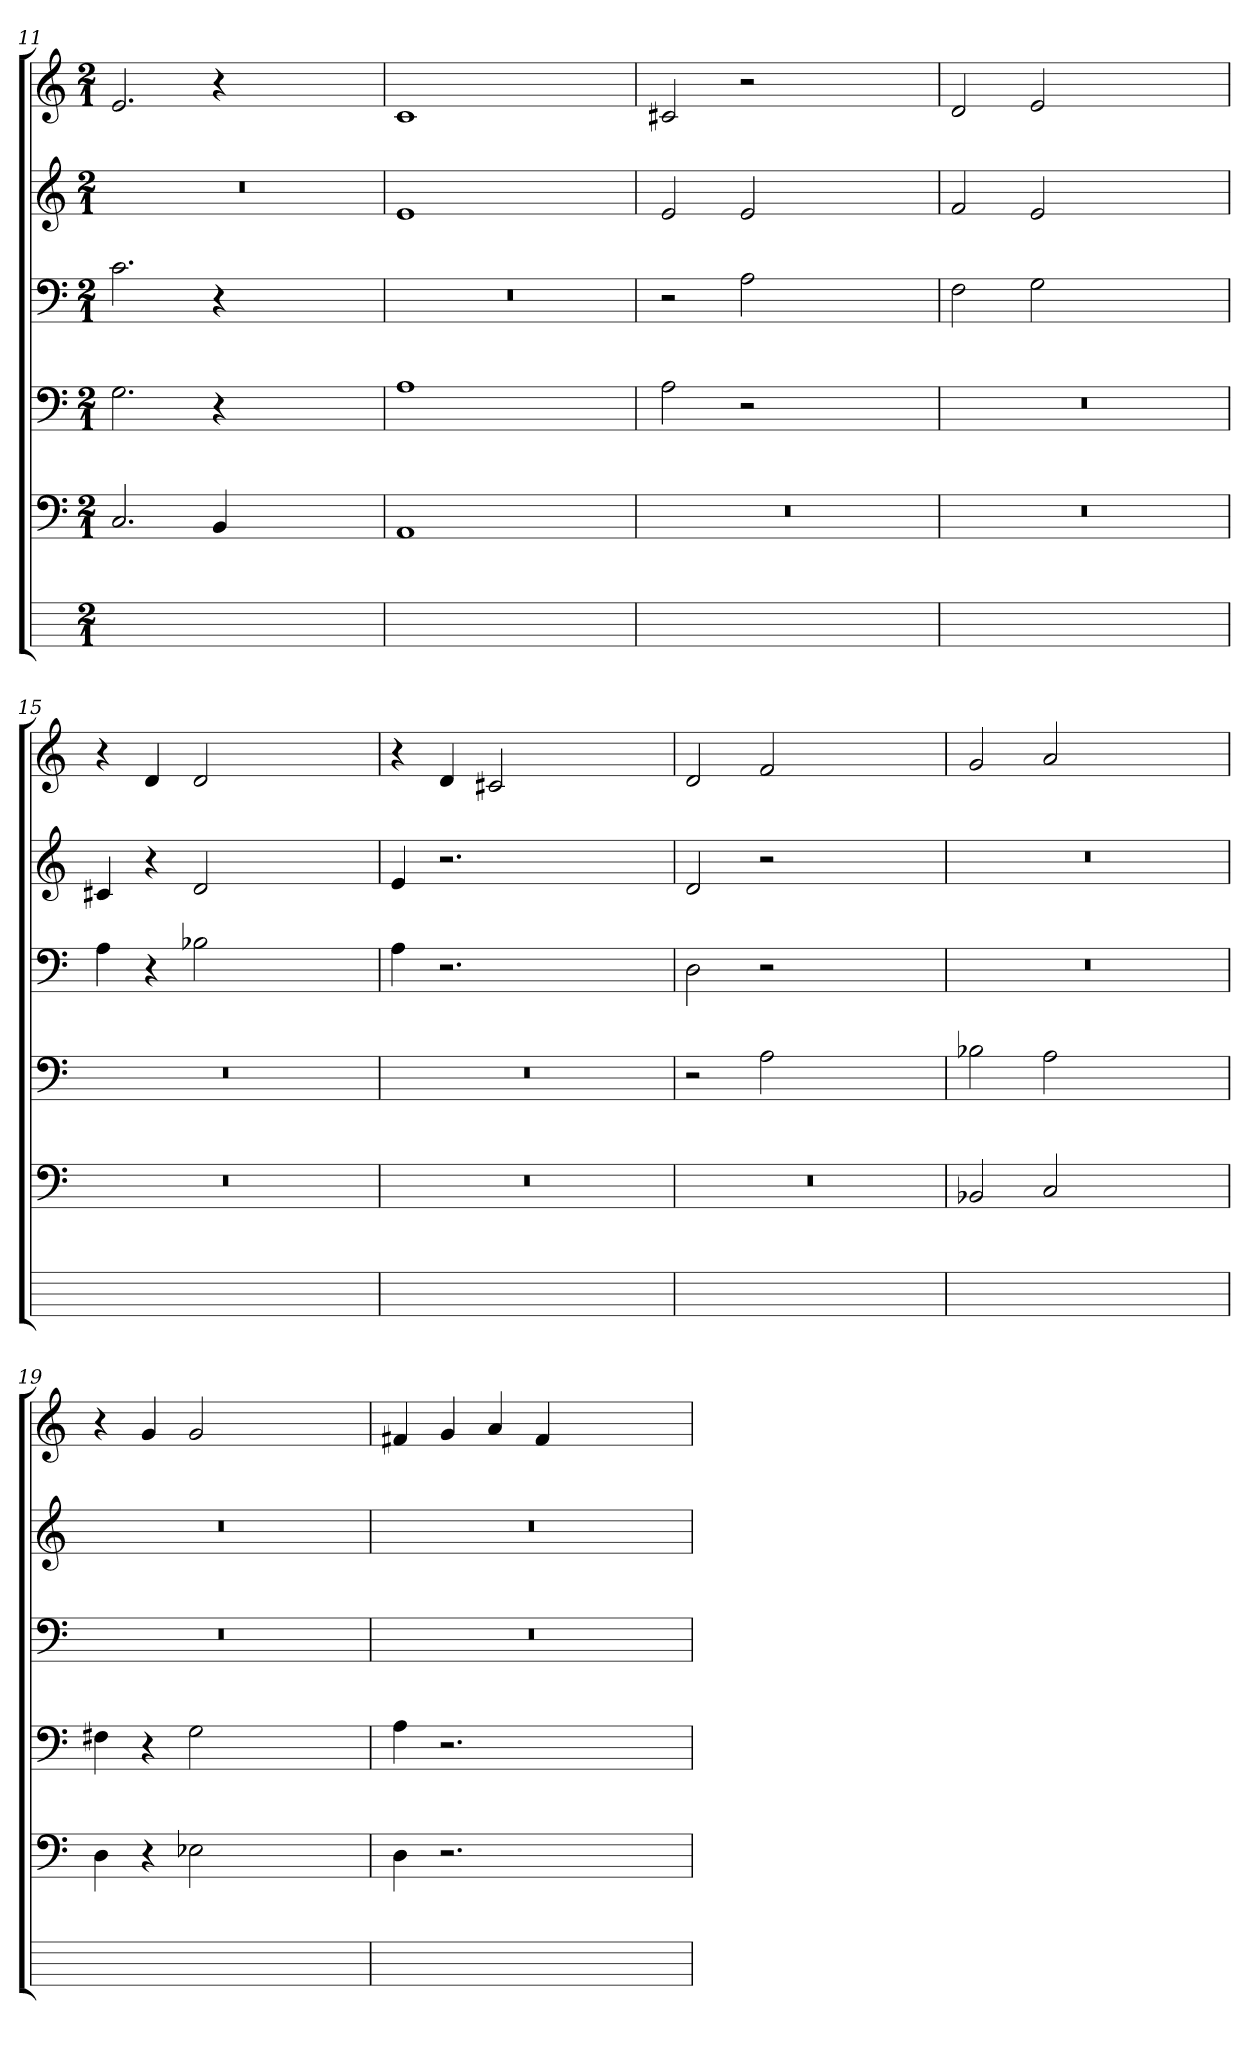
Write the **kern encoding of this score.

**kern	**kern	**kern	**kern	**kern	**kern
*part6	*part5	*part4	*part3	*part2	*part1
*staff6	*staff5	*staff4	*staff3	*staff2	*staff1
*	*clefF4	*clefF4	*clefF4	*clefG2	*clefG2
*	*k[]	*k[]	*k[]	*k[]	*k[]
*	*C:	*C:	*C:	*C:	*C:
*M2/1	*M2/1	*M2/1	*M2/1	*M2/1	*M2/1
=11	=11	=11	=11	=11	=11
0ryy	2.C	2.G	2.c	0r	2.e
.	4BBi	4r	4r	.	4r
.	1ryy	1ryy	1ryy	.	1ryy
=12	=12	=12	=12	=12	=12
0ryy	1AA	1A	0r	1ej	1c
.	1ryy	1ryy	.	1ryy	1ryy
=13	=13	=13	=13	=13	=13
0ryy	0r	2Aj	2r	2ej	2c#XZ
.	.	2r	2A	2e	2r
.	.	1ryy	1ryy	1ryy	1ryy
=14	=14	=14	=14	=14	=14
0ryy	0r	0r	2F	2f	2d
.	.	.	2G	2e	2e
.	.	.	1ryy	1ryy	1ryy
=15	=15	=15	=15	=15	=15
0ryy	0r	0r	4A	4c#XZ	4r
.	.	.	4r	4r	4d
.	.	.	2B-X	2d	2d
.	.	.	1ryy	1ryy	1ryy
=16	=16	=16	=16	=16	=16
0ryy	0r	0r	4A	4e	4r
.	.	.	2.r	2.r	4dV
.	.	.	.	.	2c#X
.	.	.	1ryy	1ryy	1ryy
=17	=17	=17	=17	=17	=17
0ryy	0r	2r	2D	2d	2d
.	.	2A	2r	2r	2f
.	.	1ryy	1ryy	1ryy	1ryy
=18	=18	=18	=18	=18	=18
0ryy	2BB-X	2B-X	0r	0r	2g
.	2C	2A	.	.	2a
.	1ryy	1ryy	.	.	1ryy
=19	=19	=19	=19	=19	=19
0ryy	4D	4F#XZ	0r	0r	4r
.	4r	4r	.	.	4g
.	2E-X	2G	.	.	2g
.	1ryy	1ryy	.	.	1ryy
=20	=20	=20	=20	=20	=20
0ryy	4D	4A	0r	0r	4f#X
.	2.r	2.r	.	.	4g
.	.	.	.	.	4a
.	.	.	.	.	4f#
.	1ryy	1ryy	.	.	1ryy
=	=	=	=	=	=
*-	*-	*-	*-	*-	*-
